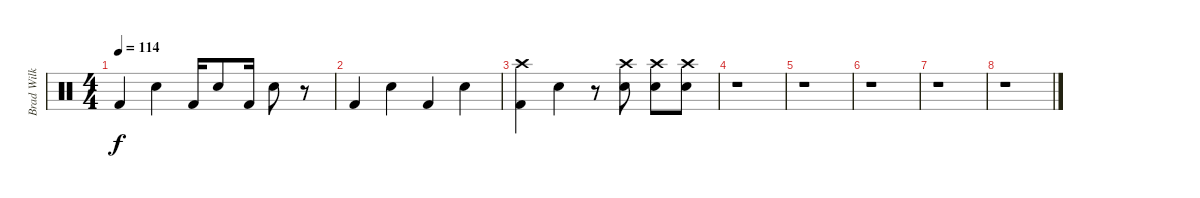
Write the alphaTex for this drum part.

\track ("Brad Wilk - drums" "Brad Wilk ") {instrument percussion}
\staff {score}
\articulation defaults
\ts (4 4)
\tempo 114
\clef neutral
\ks c "Kick (hit) 2".4{dy f} "Electric Snare (hit)".4 "Kick (hit) 2".16 "Electric Snare (hit)".8 "Kick (hit) 2".16 "Electric Snare (hit)".8
r.8 |
"Kick (hit) 2".4 "Electric Snare (hit)".4 "Kick (hit) 2".4 "Electric Snare (hit)".4 |
("Crash high (hit)" "Kick (hit) 2").4 "Electric Snare (hit)".4 r.8 ("Crash high (hit)" "Electric Snare (hit)").8 ("Crash high (hit)" "Electric Snare (hit)").8 ("Crash high (hit)" "Electric Snare (hit)").8 |
r.1 |
r.1 |
r.1 |
r.1 |
r.1
